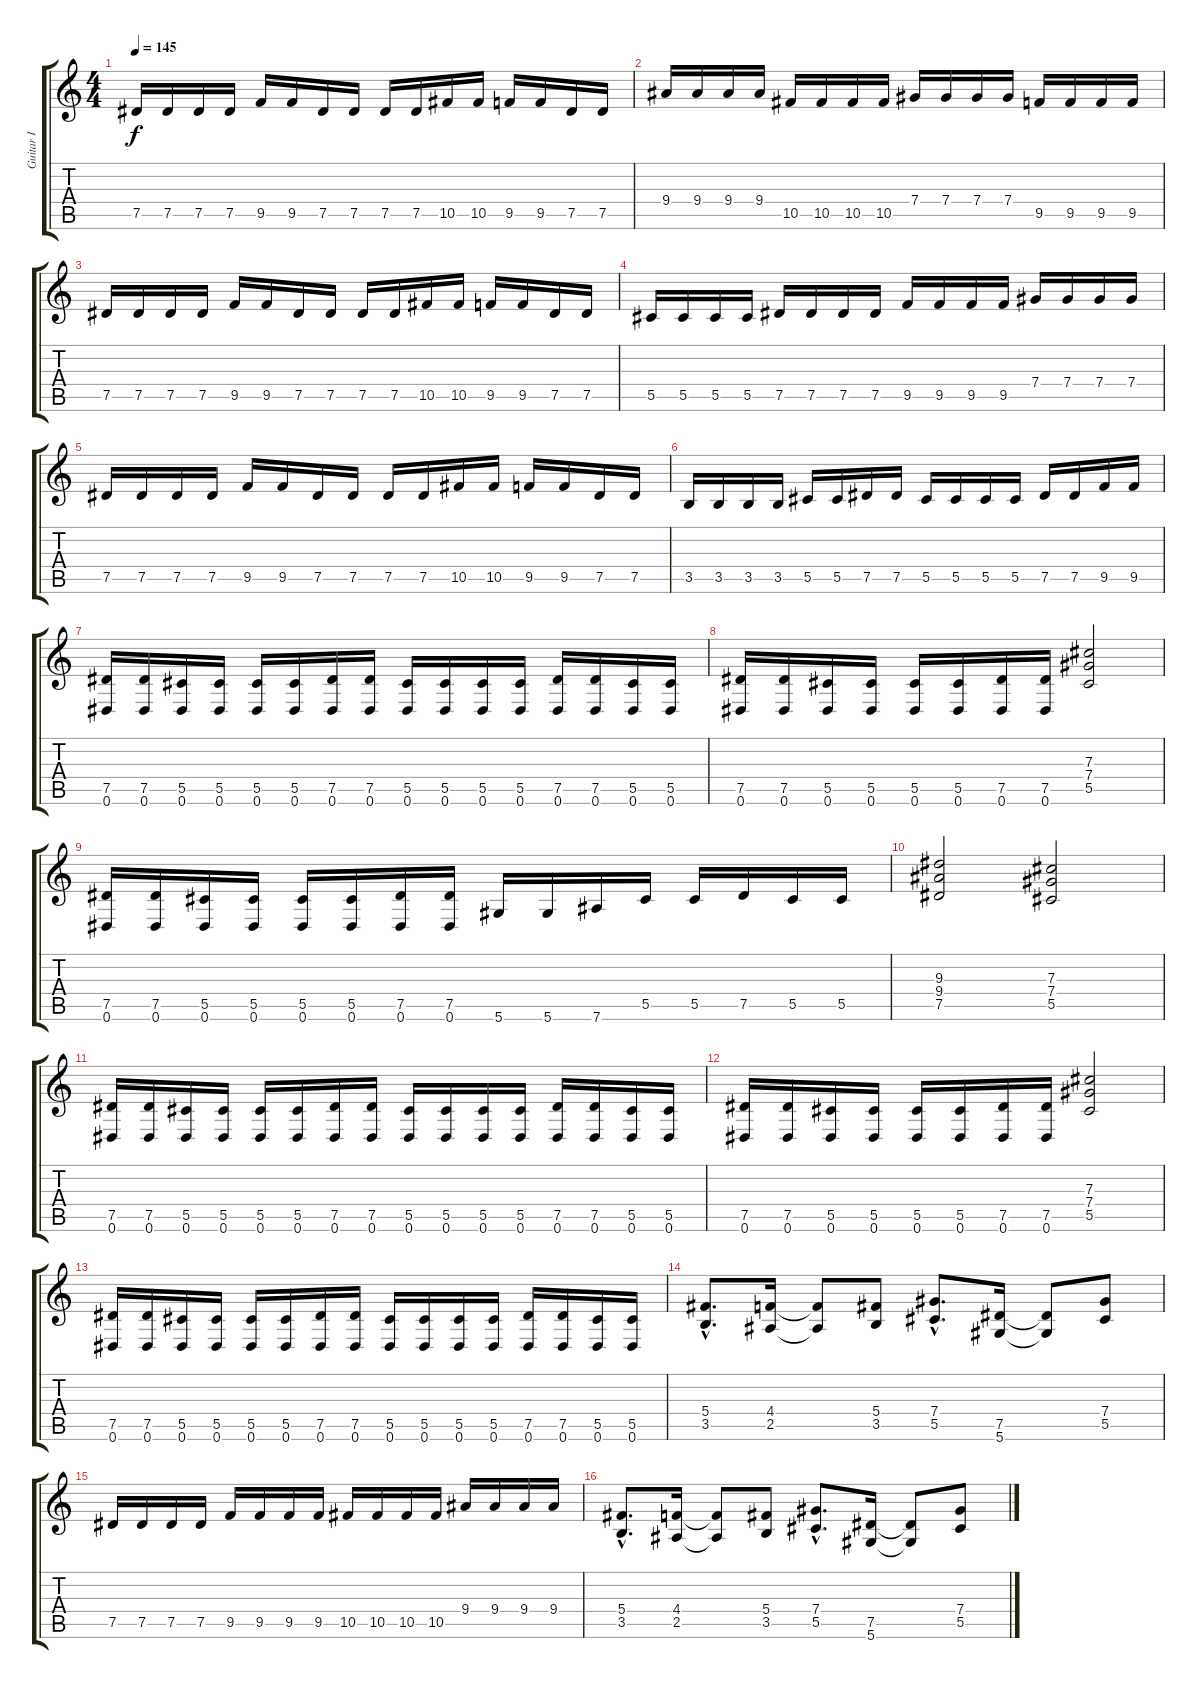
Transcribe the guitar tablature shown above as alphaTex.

\track ("Guitar I" "Guitar I") {instrument distortionguitar}
\staff {score tabs}
\tuning (Eb4 Bb3 Gb3 Db3 Ab2 Eb2) {hide}
\ts (4 4)
\tempo 145
\clef g2
\ks c
7.5.16{dy f} 7.5.16 7.5.16 7.5.16 9.5.16 9.5.16 7.5.16 7.5.16 7.5.16 7.5.16 10.5.16 10.5.16 9.5.16 9.5.16 7.5.16 7.5.16 |
9.4.16 9.4.16 9.4.16 9.4.16 10.5.16 10.5.16 10.5.16 10.5.16 7.4.16 7.4.16 7.4.16 7.4.16 9.5.16 9.5.16 9.5.16 9.5.16 |
7.5.16 7.5.16 7.5.16 7.5.16 9.5.16 9.5.16 7.5.16 7.5.16 7.5.16 7.5.16 10.5.16 10.5.16 9.5.16 9.5.16 7.5.16 7.5.16 |
5.5.16 5.5.16 5.5.16 5.5.16 7.5.16 7.5.16 7.5.16 7.5.16 9.5.16 9.5.16 9.5.16 9.5.16 7.4.16 7.4.16 7.4.16 7.4.16 |
7.5.16 7.5.16 7.5.16 7.5.16 9.5.16 9.5.16 7.5.16 7.5.16 7.5.16 7.5.16 10.5.16 10.5.16 9.5.16 9.5.16 7.5.16 7.5.16 |
3.5.16 3.5.16 3.5.16 3.5.16 5.5.16 5.5.16 7.5.16 7.5.16 5.5.16 5.5.16 5.5.16 5.5.16 7.5.16 7.5.16 9.5.16 9.5.16 |
(7.5 0.6).16 (7.5 0.6).16 (5.5 0.6).16 (5.5 0.6).16 (5.5 0.6).16 (5.5 0.6).16 (7.5 0.6).16 (7.5 0.6).16 (5.5 0.6).16 (5.5 0.6).16 (5.5 0.6).16 (5.5 0.6).16 (7.5 0.6).16 (7.5 0.6).16 (5.5 0.6).16 (5.5 0.6).16 |
(7.5 0.6).16 (7.5 0.6).16 (5.5 0.6).16 (5.5 0.6).16 (5.5 0.6).16 (5.5 0.6).16 (7.5 0.6).16 (7.5 0.6).16 (7.3 7.4 5.5).2 |
(7.5 0.6).16 (7.5 0.6).16 (5.5 0.6).16 (5.5 0.6).16 (5.5 0.6).16 (5.5 0.6).16 (7.5 0.6).16 (7.5 0.6).16 5.6.16 5.6.16 7.6.16 5.5.16 5.5.16 7.5.16 5.5.16 5.5.16 |
(9.3 9.4 7.5).2 (7.3 7.4 5.5).2 |
(7.5 0.6).16 (7.5 0.6).16 (5.5 0.6).16 (5.5 0.6).16 (5.5 0.6).16 (5.5 0.6).16 (7.5 0.6).16 (7.5 0.6).16 (5.5 0.6).16 (5.5 0.6).16 (5.5 0.6).16 (5.5 0.6).16 (7.5 0.6).16 (7.5 0.6).16 (5.5 0.6).16 (5.5 0.6).16 |
(7.5 0.6).16 (7.5 0.6).16 (5.5 0.6).16 (5.5 0.6).16 (5.5 0.6).16 (5.5 0.6).16 (7.5 0.6).16 (7.5 0.6).16 (7.3 7.4 5.5).2 |
(7.5 0.6).16 (7.5 0.6).16 (5.5 0.6).16 (5.5 0.6).16 (5.5 0.6).16 (5.5 0.6).16 (7.5 0.6).16 (7.5 0.6).16 (5.5 0.6).16 (5.5 0.6).16 (5.5 0.6).16 (5.5 0.6).16 (7.5 0.6).16 (7.5 0.6).16 (5.5 0.6).16 (5.5 0.6).16 |
(5.4{hac} 3.5{hac}).8{d} (4.4 2.5).16 (4.4{t} 2.5{t}).8 (5.4 3.5).8 (7.4{hac} 5.5{hac}).8{d} (7.5 5.6).16 (7.5{t} 5.6{t}).8 (7.4 5.5).8 |
7.5.16 7.5.16 7.5.16 7.5.16 9.5.16 9.5.16 9.5.16 9.5.16 10.5.16 10.5.16 10.5.16 10.5.16 9.4.16 9.4.16 9.4.16 9.4.16 |
(5.4{hac} 3.5{hac}).8{d} (4.4 2.5).16 (4.4{t} 2.5{t}).8 (5.4 3.5).8 (7.4{hac} 5.5{hac}).8{d} (7.5 5.6).16 (7.5{t} 5.6{t}).8 (7.4 5.5).8
